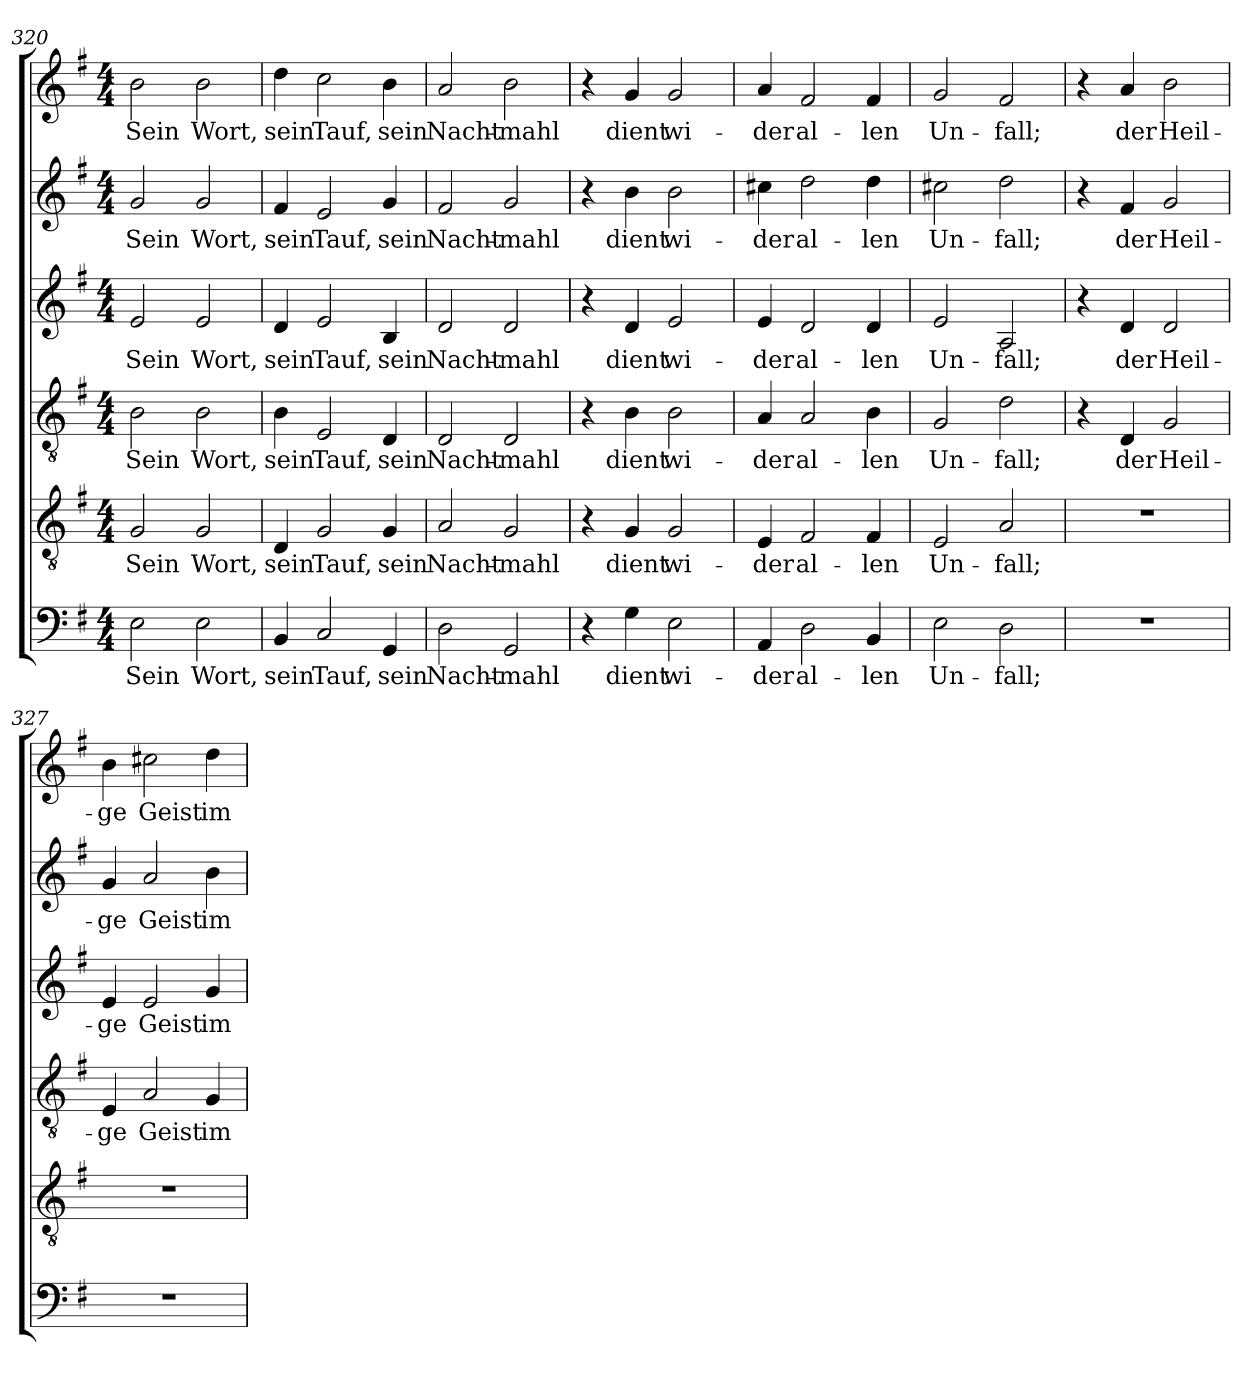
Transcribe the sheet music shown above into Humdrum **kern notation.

**kern	**text	**kern	**text	**kern	**text	**kern	**text	**kern	**text	**kern	**text
*part6	*part6	*part5	*part5	*part4	*part4	*part3	*part3	*part2	*part2	*part1	*part1
*staff6	*staff6	*staff5	*staff5	*staff4	*staff4	*staff3	*staff3	*staff2	*staff2	*staff1	*staff1
*clefF4	*	*clefGv2	*	*clefGv2	*	*clefG2	*	*clefG2	*	*clefG2	*
*k[f#]	*	*k[f#]	*	*k[f#]	*	*k[f#]	*	*k[f#]	*	*k[f#]	*
*G:	*	*G:	*	*G:	*	*G:	*	*G:	*	*G:	*
*M4/4	*	*M4/4	*	*M4/4	*	*M4/4	*	*M4/4	*	*M4/4	*
=320	=320	=320	=320	=320	=320	=320	=320	=320	=320	=320	=320
!	!LO:LY:b	!	!LO:LY:b	!	!LO:LY:b	!	!LO:LY:b	!	!LO:LY:b	!	!LO:LY:b
2E\	Sein	2G/	Sein	2B\	Sein	2e/	Sein	2g/	Sein	2b\	Sein
!	!LO:LY:b	!	!LO:LY:b	!	!LO:LY:b	!	!LO:LY:b	!	!LO:LY:b	!	!LO:LY:b
2E\	Wort,	2G/	Wort,	2B\	Wort,	2e/	Wort,	2g/	Wort,	2b\	Wort,
=321	=321	=321	=321	=321	=321	=321	=321	=321	=321	=321	=321
!	!LO:LY:b	!	!LO:LY:b	!	!LO:LY:b	!	!LO:LY:b	!	!LO:LY:b	!	!LO:LY:b
4BB/	sein	4D/	sein	4B\	sein	4d/	sein	4f#/	sein	4dd\	sein
!	!LO:LY:b	!	!LO:LY:b	!	!LO:LY:b	!	!LO:LY:b	!	!LO:LY:b	!	!LO:LY:b
2C/	Tauf,	2G/	Tauf,	2E/	Tauf,	2e/	Tauf,	2e/	Tauf,	2cc\	Tauf,
!	!LO:LY:b	!	!LO:LY:b	!	!LO:LY:b	!	!LO:LY:b	!	!LO:LY:b	!	!LO:LY:b
4GG/	sein	4G/	sein	4D/	sein	4B/	sein	4g/	sein	4b\	sein
=322	=322	=322	=322	=322	=322	=322	=322	=322	=322	=322	=322
!	!LO:LY:b	!	!LO:LY:b	!	!LO:LY:b	!	!LO:LY:b	!	!LO:LY:b	!	!LO:LY:b
2D\	Nacht-	2A/	Nacht-	2D/	Nacht-	2d/	Nacht-	2f#/	Nacht-	2a/	Nacht-
!	!LO:LY:b	!	!LO:LY:b	!	!LO:LY:b	!	!LO:LY:b	!	!LO:LY:b	!	!LO:LY:b
2GG/	-mahl	2G/	-mahl	2D/	-mahl	2d/	-mahl	2g/	-mahl	2b\	-mahl
=323	=323	=323	=323	=323	=323	=323	=323	=323	=323	=323	=323
4r	.	4r	.	4r	.	4r	.	4r	.	4r	.
!	!LO:LY:b	!	!LO:LY:b	!	!LO:LY:b	!	!LO:LY:b	!	!LO:LY:b	!	!LO:LY:b
4G\	dient	4G/	dient	4B\	dient	4d/	dient	4b\	dient	4g/	dient
!	!LO:LY:b	!	!LO:LY:b	!	!LO:LY:b	!	!LO:LY:b	!	!LO:LY:b	!	!LO:LY:b
2E\	wi-	2G/	wi-	2B\	wi-	2e/	wi-	2b\	wi-	2g/	wi-
=324	=324	=324	=324	=324	=324	=324	=324	=324	=324	=324	=324
!	!LO:LY:b	!	!LO:LY:b	!	!LO:LY:b	!	!LO:LY:b	!	!LO:LY:b	!	!LO:LY:b
4AA/	-der	4E/	-der	4A/	-der	4e/	-der	4cc#X\	-der	4a/	-der
!	!LO:LY:b	!	!LO:LY:b	!	!LO:LY:b	!	!LO:LY:b	!	!LO:LY:b	!	!LO:LY:b
2D\	al-	2F#/	al-	2A/	al-	2d/	al-	2dd\	al-	2f#/	al-
!	!LO:LY:b	!	!LO:LY:b	!	!LO:LY:b	!	!LO:LY:b	!	!LO:LY:b	!	!LO:LY:b
4BB/	-len	4F#/	-len	4B\	-len	4d/	-len	4dd\	-len	4f#/	-len
=325	=325	=325	=325	=325	=325	=325	=325	=325	=325	=325	=325
!	!LO:LY:b	!	!LO:LY:b	!	!LO:LY:b	!	!LO:LY:b	!	!LO:LY:b	!	!LO:LY:b
2E\	Un-	2E/	Un-	2G/	Un-	2e/	Un-	2cc#X\	Un-	2g/	Un-
!	!LO:LY:b	!	!LO:LY:b	!	!LO:LY:b	!	!LO:LY:b	!	!LO:LY:b	!	!LO:LY:b
2D\	-fall;	2A/	-fall;	2d\	-fall;	2A/	-fall;	2dd\	-fall;	2f#/	-fall;
=326	=326	=326	=326	=326	=326	=326	=326	=326	=326	=326	=326
1r	.	1r	.	4r	.	4r	.	4r	.	4r	.
!	!	!	!	!	!LO:LY:b	!	!LO:LY:b	!	!LO:LY:b	!	!LO:LY:b
.	.	.	.	4D/	der	4d/	der	4f#/	der	4a/	der
!	!	!	!	!	!LO:LY:b	!	!LO:LY:b	!	!LO:LY:b	!	!LO:LY:b
.	.	.	.	2G/	Heil-	2d/	Heil-	2g/	Heil-	2b\	Heil-
=327	=327	=327	=327	=327	=327	=327	=327	=327	=327	=327	=327
!	!	!	!	!	!LO:LY:b	!	!LO:LY:b	!	!LO:LY:b	!	!LO:LY:b
1r	.	1r	.	4E/	-ge	4e/	-ge	4g/	-ge	4b\	-ge
!	!	!	!	!	!LO:LY:b	!	!LO:LY:b	!	!LO:LY:b	!	!LO:LY:b
.	.	.	.	2A/	Geist	2e/	Geist	2a/	Geist	2cc#X\	Geist
!	!	!	!	!	!LO:LY:b	!	!LO:LY:b	!	!LO:LY:b	!	!LO:LY:b
.	.	.	.	4G/	im	4g/	im	4b\	im	4dd\	im
=	=	=	=	=	=	=	=	=	=	=	=
*-	*-	*-	*-	*-	*-	*-	*-	*-	*-	*-	*-
